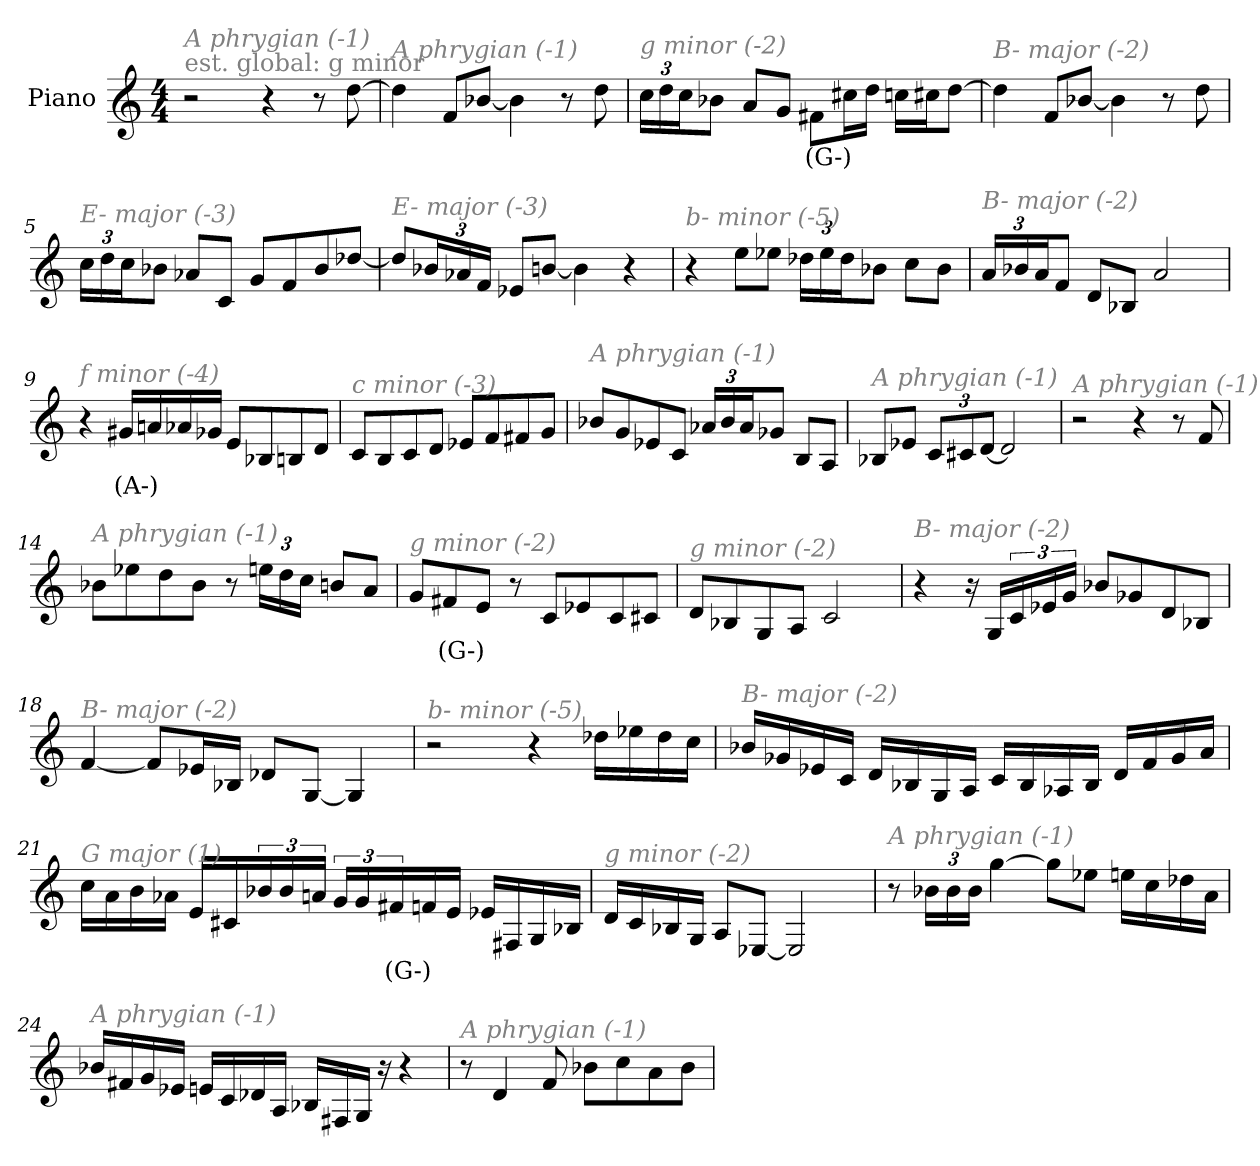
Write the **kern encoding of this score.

**kern	**text
*part1	*part1
*staff1	*staff1
*I"Piano	*
*I'Pno	*
*clefG2	*
*k[]	*
*M4/4	*
*MM162	*
=1	=1
!LO:TX:a:color=#808080:t=est. global&colon; g minor	!
!LO:TX:i:color=#808080:t=A phrygian (-1)	!
2r	.
4r	.
8r	.
[8dd\	.
=2	=2
!LO:TX:i:color=#808080:t=A phrygian (-1)	!
4dd\]	.
8f/L	.
[8b-X/J	.
4b-\]	.
8r	.
8dd\	.
=3	=3
*Xbrackettup	*
!LO:TX:i:color=#808080:t=g minor (-2)	!
24cc\LL	.
24dd\	.
24cc\J	.
8b-X\J	.
8a/L	.
8g/J	.
8f#Xi\L	(G-)
16cc#X\L	.
16dd\JJ	.
16ccn\LL	.
16cc#X\J	.
[8dd\J	.
=4	=4
!LO:TX:i:color=#808080:t=B- major (-2)	!
4dd\]	.
8f/L	.
[8b-X/J	.
4b-\]	.
8r	.
8dd\	.
!!LO:LB:g=z
=5	=5
!LO:TX:i:color=#808080:t=E- major (-3)	!
24cc\LL	.
24dd\	.
24cc\J	.
8b-X\J	.
8a-X/L	.
8c/J	.
8g/L	.
8f/	.
8b-/	.
[8dd-X/J	.
=6	=6
!LO:TX:i:color=#808080:t=E- major (-3)	!
8dd-/L]	.
24b-X/L	.
24a-X/	.
24f/JJ	.
8e-X/L	.
[8bn/J	.
4b\]	.
4r	.
=7	=7
!LO:TX:i:color=#808080:t=b- minor (-5)	!
4r	.
8ee\L	.
8ee-X\J	.
24dd-X\LL	.
24ee-\	.
24dd-\J	.
8b-X\J	.
8cc\L	.
8b-\J	.
=8	=8
!LO:TX:i:color=#808080:t=B- major (-2)	!
24a/LL	.
24b-X/	.
24a/J	.
8f/J	.
8d/L	.
8B-X/J	.
2a/	.
!!LO:LB:g=z
=9	=9
!LO:TX:i:color=#808080:t=f minor (-4)	!
4r	.
16g#Xj/LL	(A-)
16an/	.
16a-X/	.
16g-X/JJ	.
8e/L	.
8B-X/	.
8Bn/	.
8d/J	.
=10	=10
!LO:TX:i:color=#808080:t=c minor (-3)	!
8c/L	.
8B/	.
8c/	.
8d/J	.
8e-X/L	.
8f/	.
8f#X/	.
8g/J	.
=11	=11
!LO:TX:i:color=#808080:t=A phrygian (-1)	!
8b-X/L	.
8g/	.
8e-X/	.
8c/J	.
24a-X/LL	.
24b-/	.
24a-/J	.
8g-X/J	.
8B/L	.
8A/J	.
=12	=12
!LO:TX:i:color=#808080:t=A phrygian (-1)	!
8B-X/L	.
8e-X/J	.
12c/L	.
12c#X/	.
[12d/J	.
2d/]	.
!!LO:LB:g=z
=13	=13
!LO:TX:i:color=#808080:t=A phrygian (-1)	!
2r	.
4r	.
8r	.
8f/	.
=14	=14
!LO:TX:i:color=#808080:t=A phrygian (-1)	!
8b-X\L	.
8ee-X\	.
8dd\	.
8b-\J	.
8r	.
24een\LL	.
24dd\	.
24cc\JJ	.
8bn/L	.
8a/J	.
=15	=15
!LO:TX:i:color=#808080:t=g minor (-2)	!
8g/L	.
8f#Xi/	(G-)
8e/J	.
8r	.
8c/L	.
8e-X/	.
8c/	.
8c#X/J	.
=16	=16
!LO:TX:i:color=#808080:t=g minor (-2)	!
8d/L	.
8B-X/	.
8G/	.
8A/J	.
2c/	.
!!LO:LB:g=z
=17	=17
!LO:TX:i:color=#808080:t=B- major (-2)	!
4r	.
16r	.
16G/LL	.
*brackettup	*
24c/	.
24e-X/	.
24g/JJ	.
8b-X/L	.
8g-X/	.
8d/	.
8B-X/J	.
=18	=18
!LO:TX:i:color=#808080:t=B- major (-2)	!
[4f/	.
8f/L]	.
16e-X/L	.
16B-X/JJ	.
8d-X/L	.
[8G/J	.
4G/]	.
=19	=19
!LO:TX:i:color=#808080:t=b- minor (-5)	!
2r	.
4r	.
16dd-X\LL	.
16ee-X\	.
16dd-\	.
16cc\JJ	.
!!LO:LB:g=z
=20	=20
!LO:TX:i:color=#808080:t=B- major (-2)	!
16b-X/LL	.
16g-X/	.
16e-X/	.
16c/JJ	.
16d/LL	.
16B-X/	.
16G/	.
16A/JJ	.
16c/LL	.
16B-/	.
16A-X/	.
16B-/JJ	.
16d/LL	.
16f/	.
16g-/	.
16a/JJ	.
=21	=21
!LO:TX:i:color=#808080:t=G major (1)	!
16cc\LL	.
16a\	.
16b\	.
16a-X\JJ	.
16e/LL	.
16c#X/	.
24b-X/	.
24b-/	.
24an/JJ	.
24g/LL	.
24g/	.
24f#Xi/	(G-)
16f/	.
16e/JJ	.
16e-X/LL	.
16F#X/	.
16G/	.
16B-X/JJ	.
!!LO:LB:g=z
=22	=22
!LO:TX:i:color=#808080:t=g minor (-2)	!
16d/LL	.
16c/	.
16B-X/	.
16G/JJ	.
8A/L	.
[8E-X/J	.
2E-/]	.
=23	=23
!LO:TX:i:color=#808080:t=A phrygian (-1)	!
8r	.
*Xbrackettup	*
24b-X\LL	.
24b-\	.
24b-\JJ	.
[4gg\	.
8gg\L]	.
8ee-X\J	.
16een\LL	.
16cc\	.
16dd-X\	.
16a\JJ	.
=24	=24
!LO:TX:i:color=#808080:t=A phrygian (-1)	!
16b-X/LL	.
16f#X/	.
16g/	.
16e-X/JJ	.
16en/LL	.
16c/	.
16d-X/	.
16A/JJ	.
16B-X/LL	.
16F#X/	.
16G/JJ	.
16r	.
4r	.
!!LO:LB:g=z
=25	=25
!LO:TX:i:color=#808080:t=A phrygian (-1)	!
8r	.
4d/	.
8f/	.
8b-X\L	.
8cc\	.
8a\	.
8b-\J	.
=	=
*-	*-
